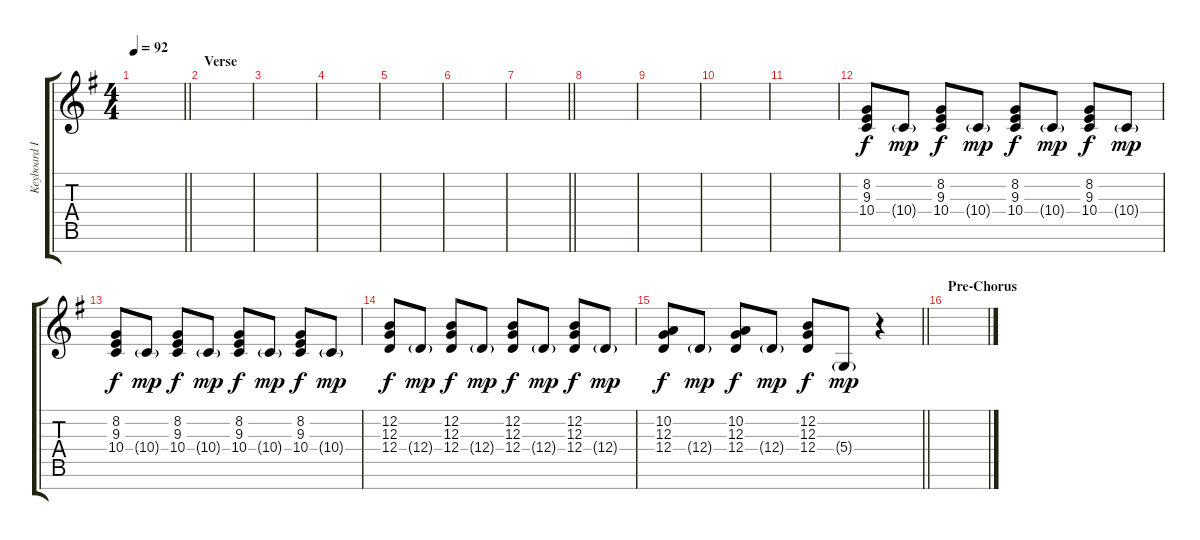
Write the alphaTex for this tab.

\track ("Keyboard I" "Keyboard I") {instrument electricgrandpiano}
\staff {score tabs}
\tuning (E4 B3 G3 D3 A2 E2 B1) {hide}
\ts (4 4)
\tempo 92
\clef g2
\barLineRight lightlight
\ks g
|
\section ("" "Verse")
|
|
|
|
|
\barLineRight lightlight
|
\section ("" "")
|
|
|
|
(8.2 9.3 10.4).8 10.4{g}.8{dy mp} (8.2 9.3 10.4).8{dy f} 10.4{g}.8{dy mp} (8.2 9.3 10.4).8{dy f} 10.4{g}.8{dy mp} (8.2 9.3 10.4).8{dy f} 10.4{g}.8{dy mp} |
(8.2 9.3 10.4).8{dy f} 10.4{g}.8{dy mp} (8.2 9.3 10.4).8{dy f} 10.4{g}.8{dy mp} (8.2 9.3 10.4).8{dy f} 10.4{g}.8{dy mp} (8.2 9.3 10.4).8{dy f} 10.4{g}.8{dy mp} |
(12.2 12.3 12.4).8{dy f} 12.4{g}.8{dy mp} (12.2 12.3 12.4).8{dy f} 12.4{g}.8{dy mp} (12.2 12.3 12.4).8{dy f} 12.4{g}.8{dy mp} (12.2 12.3 12.4).8{dy f} 12.4{g}.8{dy mp} |
\barLineRight lightlight
(10.2 12.3 12.4).8{dy f} 12.4{g}.8{dy mp} (10.2 12.3 12.4).8{dy f} 12.4{g}.8{dy mp} (12.2 12.3 12.4).8{dy f} 5.4{g}.8{dy mp} r.4 |
\section ("" "Pre-Chorus")
